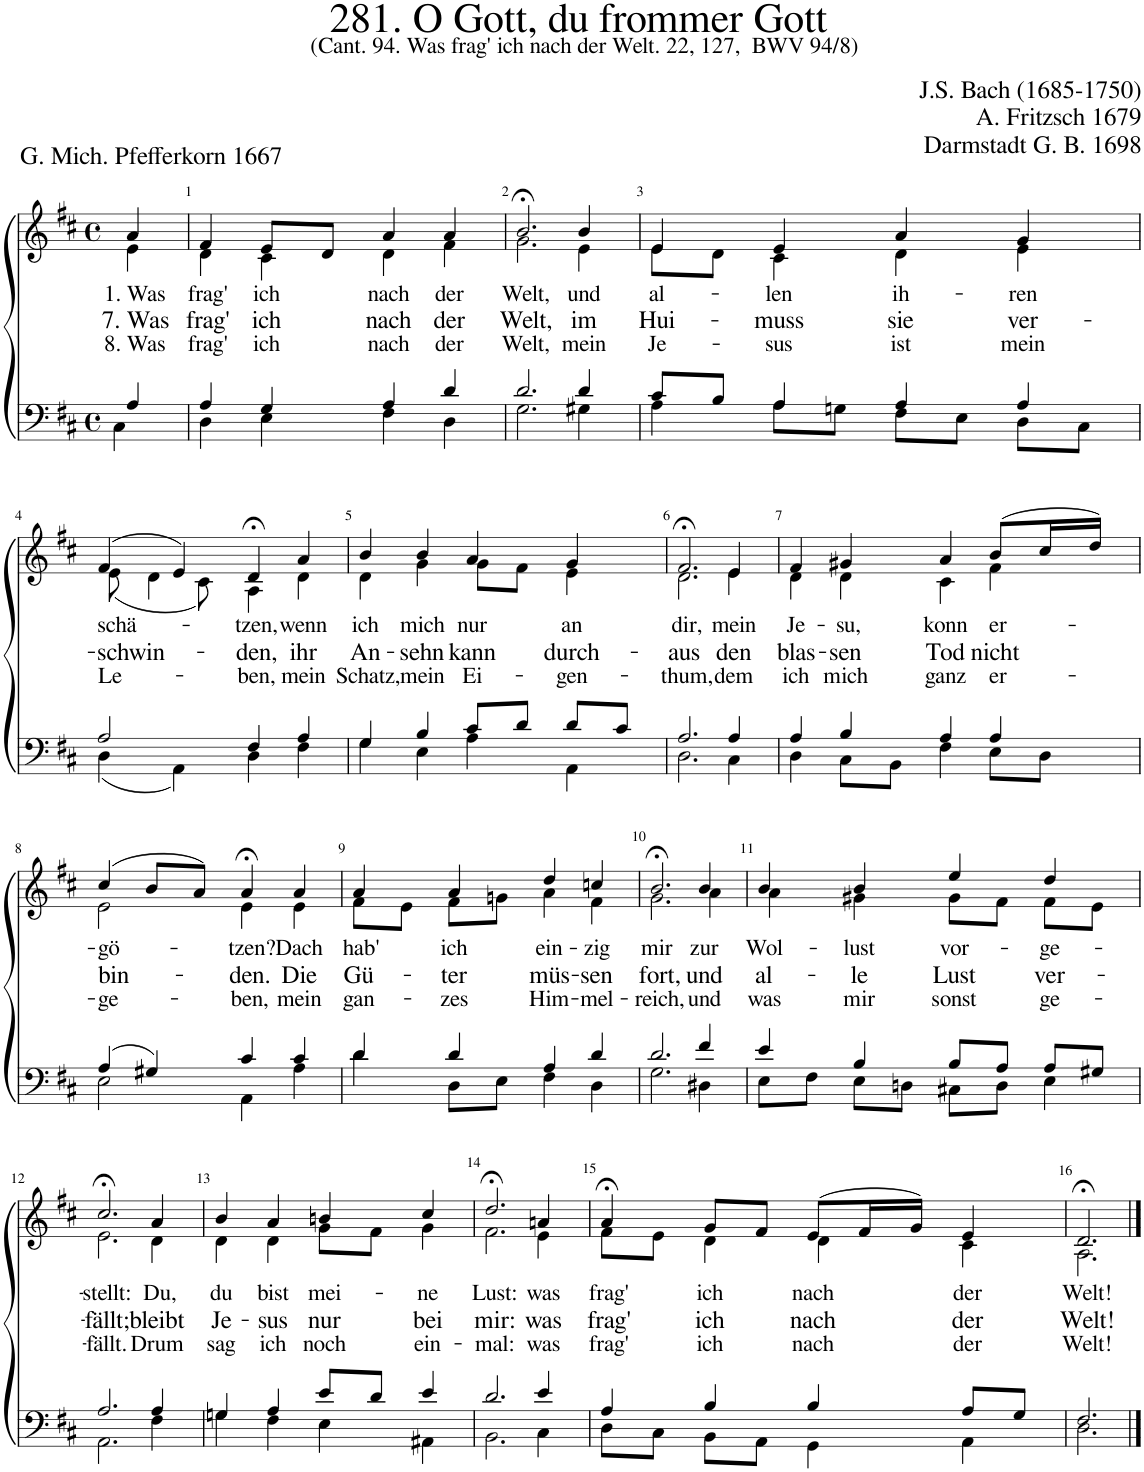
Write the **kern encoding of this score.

**kern	**kern	**text	**text	**text
*part2	*part1	*part1	*part1	*part1
*staff2	*staff1	*staff1	*staff1	*staff1
*I"Tenor/Bass	*I"Soprano/Alto	*	*	*
*clefF4	*clefG2	*	*	*
*k[f#c#]	*k[f#c#]	*	*	*
*M4/4	*M4/4	*	*	*
*met(c)	*met(c)	*	*	*
=	=	=	=	=
*^	*	*	*	*
!	!	!	!LO:LY:b	!LO:LY:b	!LO:LY:b
*	*	*^	*	*	*
4A/	4C#\	4a/	4e\	1. Was	7. Was	8. Was
=1	=1	=1	=1	=1	=1	=1
!	!	!	!	!LO:LY:b	!LO:LY:b	!LO:LY:b
4A/	4D\	4f#;</	4d\	frag'	frag'	frag'
!	!	!	!	!LO:LY:b	!LO:LY:b	!LO:LY:b
4G/	4E\	8e/L	4c#\	ich	ich	ich
.	.	8d/J	.	.	.	.
!	!	!	!	!LO:LY:b	!LO:LY:b	!LO:LY:b
4A/	4F#\	4a/	4d\	nach	nach	nach
!	!	!	!	!LO:LY:b	!LO:LY:b	!LO:LY:b
4d/	4D\	4a/	4f#\	der	der	der
=2	=2	=2	=2	=2	=2	=2
!	!	!	!	!LO:LY:b	!LO:LY:b	!LO:LY:b
2.d/	2.G\	2.b;<,/	2.g\	Welt,	Welt,	Welt,
!	!	!	!	!LO:LY:b	!LO:LY:b	!LO:LY:b
4d/	4G#X\	4b/	4e\	und	im	mein
=3	=3	=3	=3	=3	=3	=3
!	!	!	!	!LO:LY:b	!LO:LY:b	!LO:LY:b
8c#/L	4A\	4e;</	8e\L	al-	Hui-	Je-
8B/J	.	.	8d\J	.	.	.
!	!	!	!	!LO:LY:b	!LO:LY:b	!LO:LY:b
4A/	8A\L	4e/	4c#\	-len	-muss	-sus
.	8Gn\J	.	.	.	.	.
!	!	!	!	!LO:LY:b	!LO:LY:b	!LO:LY:b
4A/	8F#\L	4a/	4d\	ih-	sie	ist
.	8E\J	.	.	.	.	.
!	!	!	!	!LO:LY:b	!LO:LY:b	!LO:LY:b
4A/	8D\L	4g/	4e\	-ren	ver-	mein
.	8C#\J	.	.	.	.	.
!!LO:LB:g=z	!!
=4	=4	=4	=4	=4	=4	=4
!	!	!	!	!LO:LY:b	!LO:LY:b	!LO:LY:b
2A/	(4D\	(4f#/	(8e\	schä-	-schwin-	Le-
.	.	.	4d\	.	.	.
.	4AA\)	4e/)	.	.	.	.
.	.	.	8c#\)	.	.	.
!	!	!	!	!LO:LY:b	!LO:LY:b	!LO:LY:b
4F#/	4D\	4d;<,/	4A\	-tzen,	-den,	-ben,
!	!	!	!	!LO:LY:b	!LO:LY:b	!LO:LY:b
4A/	4F#\	4a/	4d\	wenn	ihr	mein
=5	=5	=5	=5	=5	=5	=5
!	!	!	!	!LO:LY:b	!LO:LY:b	!LO:LY:b
4G/	4G\	4b/	4d\	ich	An-	Schatz,
!	!	!	!	!LO:LY:b	!LO:LY:b	!LO:LY:b
4B/	4E\	4b/	4g\	mich	-sehn	mein
!	!	!	!	!LO:LY:b	!LO:LY:b	!LO:LY:b
8c#/L	4A\	4a/	8g\L	nur	kann	Ei-
8d/J	.	.	8f#\J	.	.	.
!	!	!	!	!LO:LY:b	!LO:LY:b	!LO:LY:b
8d/L	4AA\	4g/	4e\	an	durch-	-gen-
8c#/J	.	.	.	.	.	.
=6	=6	=6	=6	=6	=6	=6
!	!	!	!	!LO:LY:b	!LO:LY:b	!LO:LY:b
2.A/	2.D\	2.f#;<,/	2.d\	dir,	-aus	-thum,
!	!	!	!	!LO:LY:b	!LO:LY:b	!LO:LY:b
4A/	4C#\	4e/	4e\	mein	den	dem
=7	=7	=7	=7	=7	=7	=7
!	!	!	!	!LO:LY:b	!LO:LY:b	!LO:LY:b
4A/	4D\	4f#;</	4d\	Je-	blas-	ich
!	!	!	!	!LO:LY:b	!LO:LY:b	!LO:LY:b
4B/	8C#\L	4g#X/	4d\	-su,	-sen	mich
.	8BB\J	.	.	.	.	.
!	!	!	!	!LO:LY:b	!LO:LY:b	!LO:LY:b
4A/	4F#\	4a/	4c#\	konn	Tod	ganz
!	!	!	!	!LO:LY:b	!LO:LY:b	!LO:LY:b
4A/	8E\L	(8b;</L	4f#\	er-	nicht	er-
.	8D\J	16cc#/L	.	.	.	.
.	.	16dd/JJ)	.	.	.	.
!!LO:LB:g=z	!!
=8	=8	=8	=8	=8	=8	=8
!	!	!	!	!LO:LY:b	!LO:LY:b	!LO:LY:b
(4A/	2E\	(4cc#/	2e\	-gö-	bin-	-ge-
4G#X/)	.	8b/L	.	.	.	.
.	.	8a/J)	.	.	.	.
!	!	!	!	!LO:LY:b	!LO:LY:b	!LO:LY:b
4c#/	4AA\	4a;<,/	4e\	-tzen?	-den.	-ben,
!	!	!	!	!LO:LY:b	!LO:LY:b	!LO:LY:b
4c#/	4A\	4a/	4e\	Dach	Die	mein
=9	=9	=9	=9	=9	=9	=9
!	!	!	!	!LO:LY:b	!LO:LY:b	!LO:LY:b
4d/	4d\	4a/	8f#\L	hab'	Gü-	gan-
.	.	.	8e\J	.	.	.
!	!	!	!	!LO:LY:b	!LO:LY:b	!LO:LY:b
4d/	8D\L	4a/	8f#\L	ich	-ter	-zes
.	8E\J	.	8gn\J	.	.	.
!	!	!	!	!LO:LY:b	!LO:LY:b	!LO:LY:b
4A/	4F#\	4dd/	4a\	ein-	müs-	Him-
!	!	!	!	!LO:LY:b	!LO:LY:b	!LO:LY:b
4d/	4D\	4ccn/	4f#\	-zig	-sen	-mel-
=10	=10	=10	=10	=10	=10	=10
!	!	!	!	!LO:LY:b	!LO:LY:b	!LO:LY:b
2.d/	2.G\	2.b;<,/	2.g\	mir	fort,	-reich,
!	!	!	!	!LO:LY:b	!LO:LY:b	!LO:LY:b
4f#/	4D#X\	4b/	4a\	zur	und	und
=11	=11	=11	=11	=11	=11	=11
!	!	!	!	!LO:LY:b	!LO:LY:b	!LO:LY:b
4e/	8E\L	4b/	4a\	Wol-	al-	was
.	8F#\J	.	.	.	.	.
!	!	!	!	!LO:LY:b	!LO:LY:b	!LO:LY:b
4B/	8E\L	4b/	4g#X\	-lust	-le	mir
.	8Dn\J	.	.	.	.	.
!	!	!	!	!LO:LY:b	!LO:LY:b	!LO:LY:b
8B/L	8C#X\L	4ee/	8g#\L	vor-	Lust	sonst
8A/J	8D\J	.	8f#\J	.	.	.
!	!	!	!	!LO:LY:b	!LO:LY:b	!LO:LY:b
8A/L	4E\	4dd/	8f#\L	-ge-	ver-	ge-
8G#X/J	.	.	8e\J	.	.	.
!!LO:LB:g=z	!!
=12	=12	=12	=12	=12	=12	=12
!	!	!	!	!LO:LY:b	!LO:LY:b	!LO:LY:b
2.A/	2.AA\	2.cc#;<,/	2.e\	-stellt:	-fällt;	-fällt.
!	!	!	!	!LO:LY:b	!LO:LY:b	!LO:LY:b
4A/	4F#\	4a;</	4d\	Du,	bleibt	Drum
=13	=13	=13	=13	=13	=13	=13
!	!	!	!	!LO:LY:b	!LO:LY:b	!LO:LY:b
4Gn/	4G\	4b;</	4d\	du	Je-	sag
!	!	!	!	!LO:LY:b	!LO:LY:b	!LO:LY:b
4A/	4F#\	4a/	4d\	bist	-sus	ich
!	!	!	!	!LO:LY:b	!LO:LY:b	!LO:LY:b
8e/L	4E\	4bn/	8g\L	mei-	nur	noch
8d/J	.	.	8f#\J	.	.	.
!	!	!	!	!LO:LY:b	!LO:LY:b	!LO:LY:b
4e/	4AA#X\	4cc#/	4g\	-ne	bei	ein-
=14	=14	=14	=14	=14	=14	=14
!	!	!	!	!LO:LY:b	!LO:LY:b	!LO:LY:b
2.d/	2.BB\	2.dd;<,/	2.f#\	Lust:	mir:	-mal:
!	!	!	!	!LO:LY:b	!LO:LY:b	!LO:LY:b
4e/	4C#\	4an/	4e\	was	was	was
=15	=15	=15	=15	=15	=15	=15
!	!	!	!	!LO:LY:b	!LO:LY:b	!LO:LY:b
4A/	8D\L	4a;</	8f#\L	frag'	frag'	frag'
.	8C#\J	.	8e\J	.	.	.
!	!	!	!	!LO:LY:b	!LO:LY:b	!LO:LY:b
4B/	8BB\L	8g/L	4d\	ich	ich	ich
.	8AA\J	8f#/J	.	.	.	.
!	!	!	!	!LO:LY:b	!LO:LY:b	!LO:LY:b
4B/	4GG\	(8e/L	4d\	nach	nach	nach
.	.	16f#/L	.	.	.	.
.	.	16g/JJ)	.	.	.	.
!	!	!	!	!LO:LY:b	!LO:LY:b	!LO:LY:b
8A/L	4AA\	4e/	4c#\	der	der	der
8G/J	.	.	.	.	.	.
=16	=16	=16	=16	=16	=16	=16
!	!	!	!	!LO:LY:b	!LO:LY:b	!LO:LY:b
2.F#/	2.D\	2.d;</	2.A\	Welt!	Welt!	Welt!
*v	*v	*	*	*	*	*
*	*v	*v	*	*	*
==	==	==	==	==
*-	*-	*-	*-	*-
